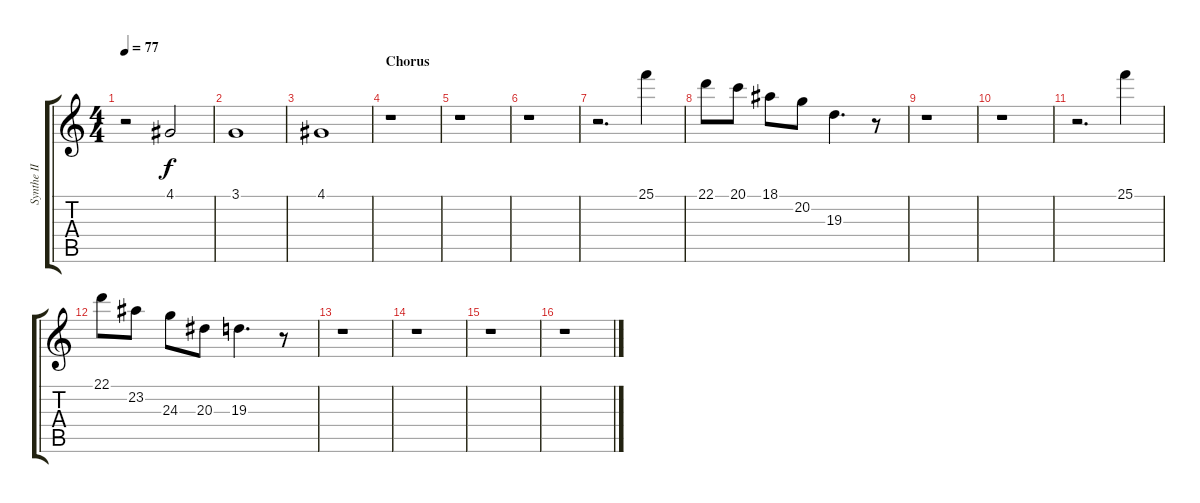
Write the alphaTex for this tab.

\track ("Synthe II" "Synthe II") {instrument pad2warm}
\staff {score tabs}
\tuning (E4 B3 G3 D3 A2 E2) {hide}
\ts (4 4)
\tempo 77
\clef g2
\ks c
r.2{dy f} 4.1.2 |
3.1.1 |
4.1.1 |
\section ("" "Chorus")
r.1 |
r.1 |
r.1 |
r.2{d} 25.1.4 |
22.1.8 20.1.8 18.1.8 20.2.8 19.3.4{d} r.8 |
r.1 |
r.1 |
r.2{d} 25.1.4 |
22.1.8 23.2.8 24.3.8 20.3.8 19.3.4{d} r.8 |
r.1 |
r.1 |
r.1 |
r.1
